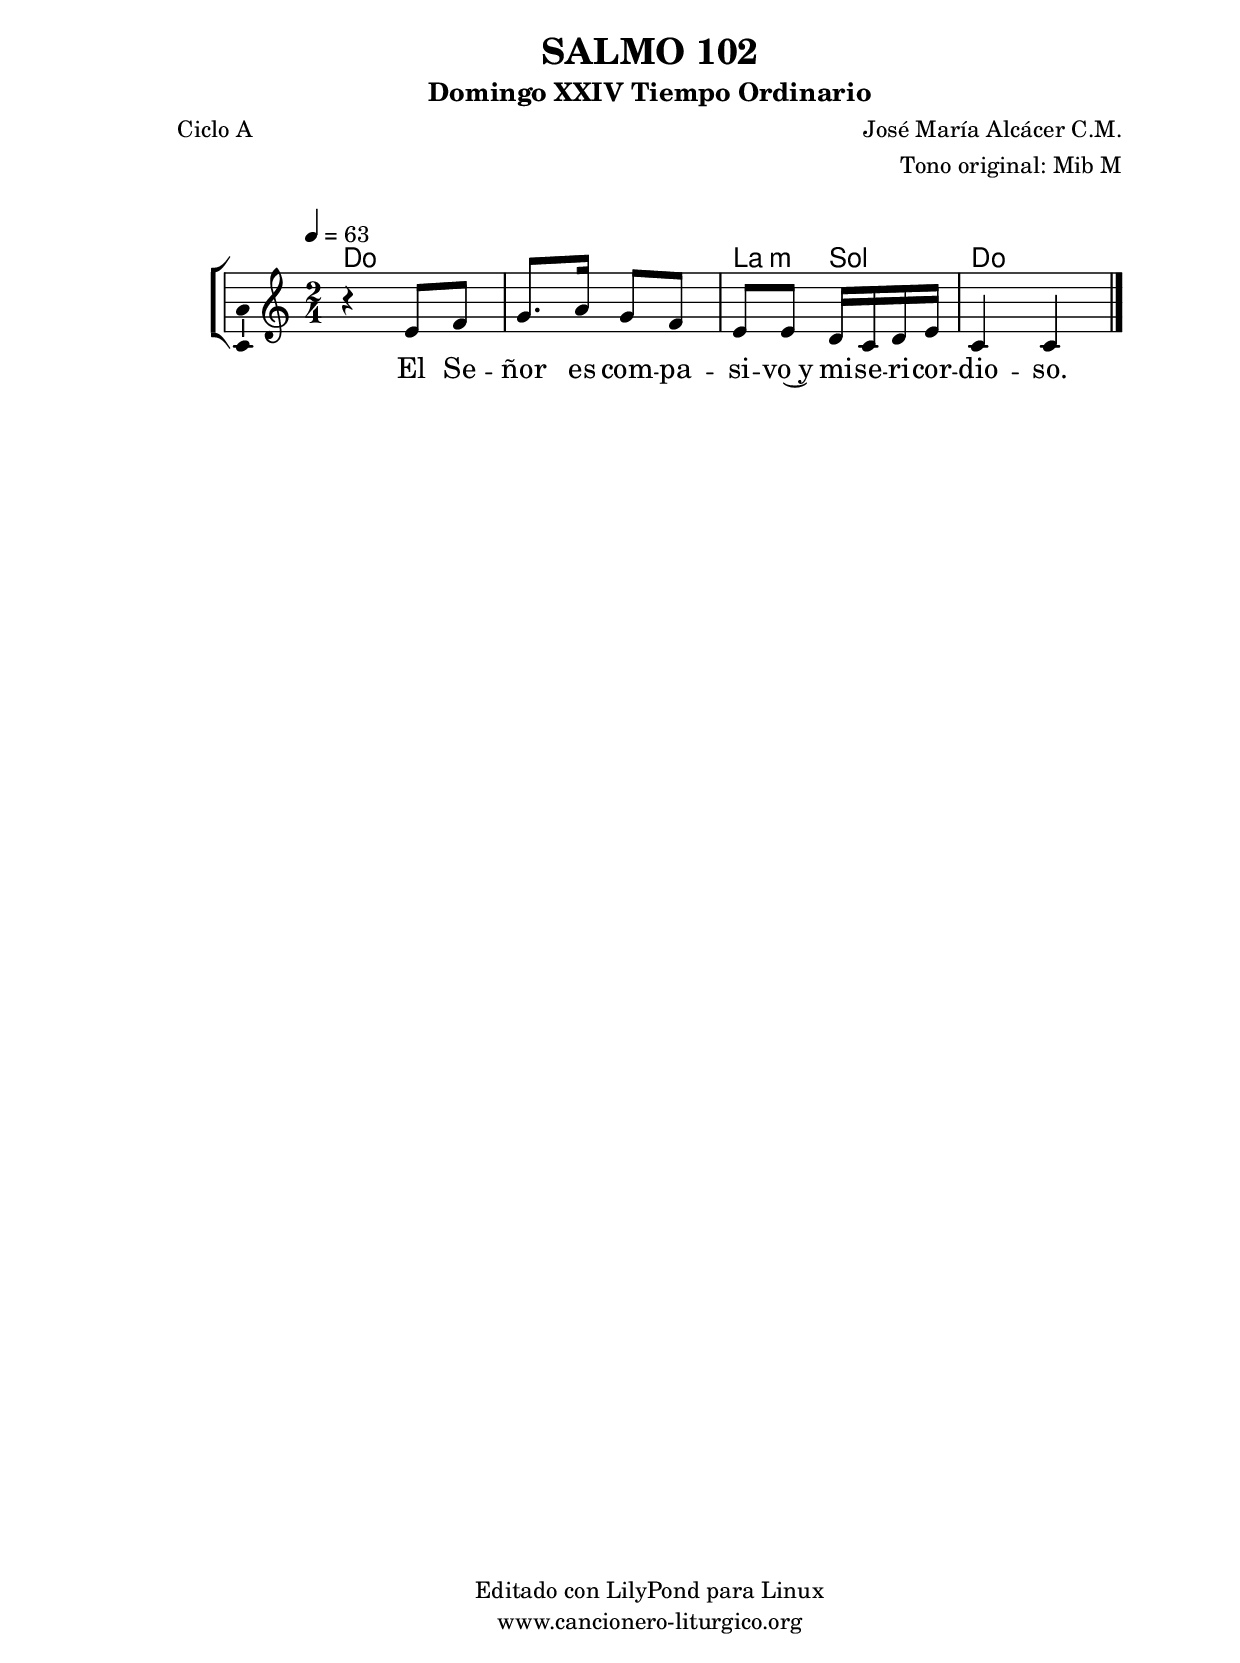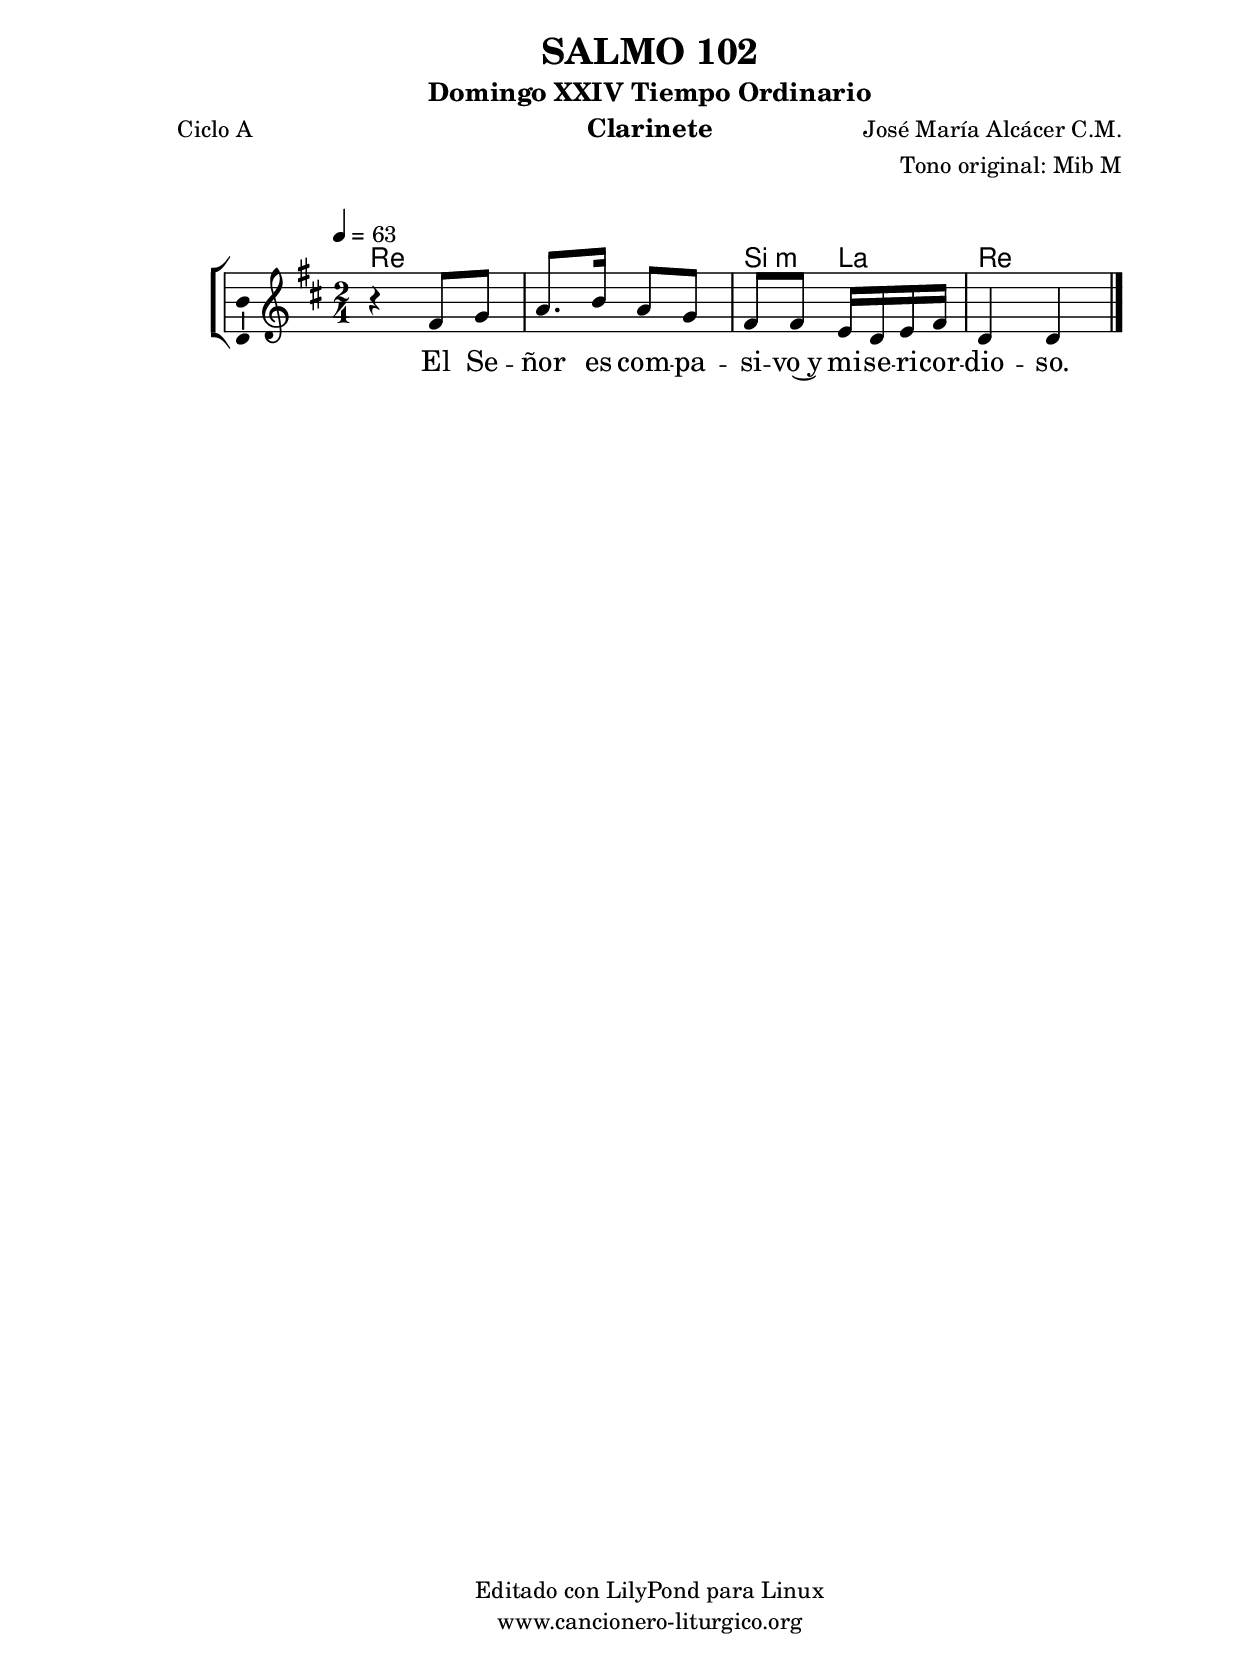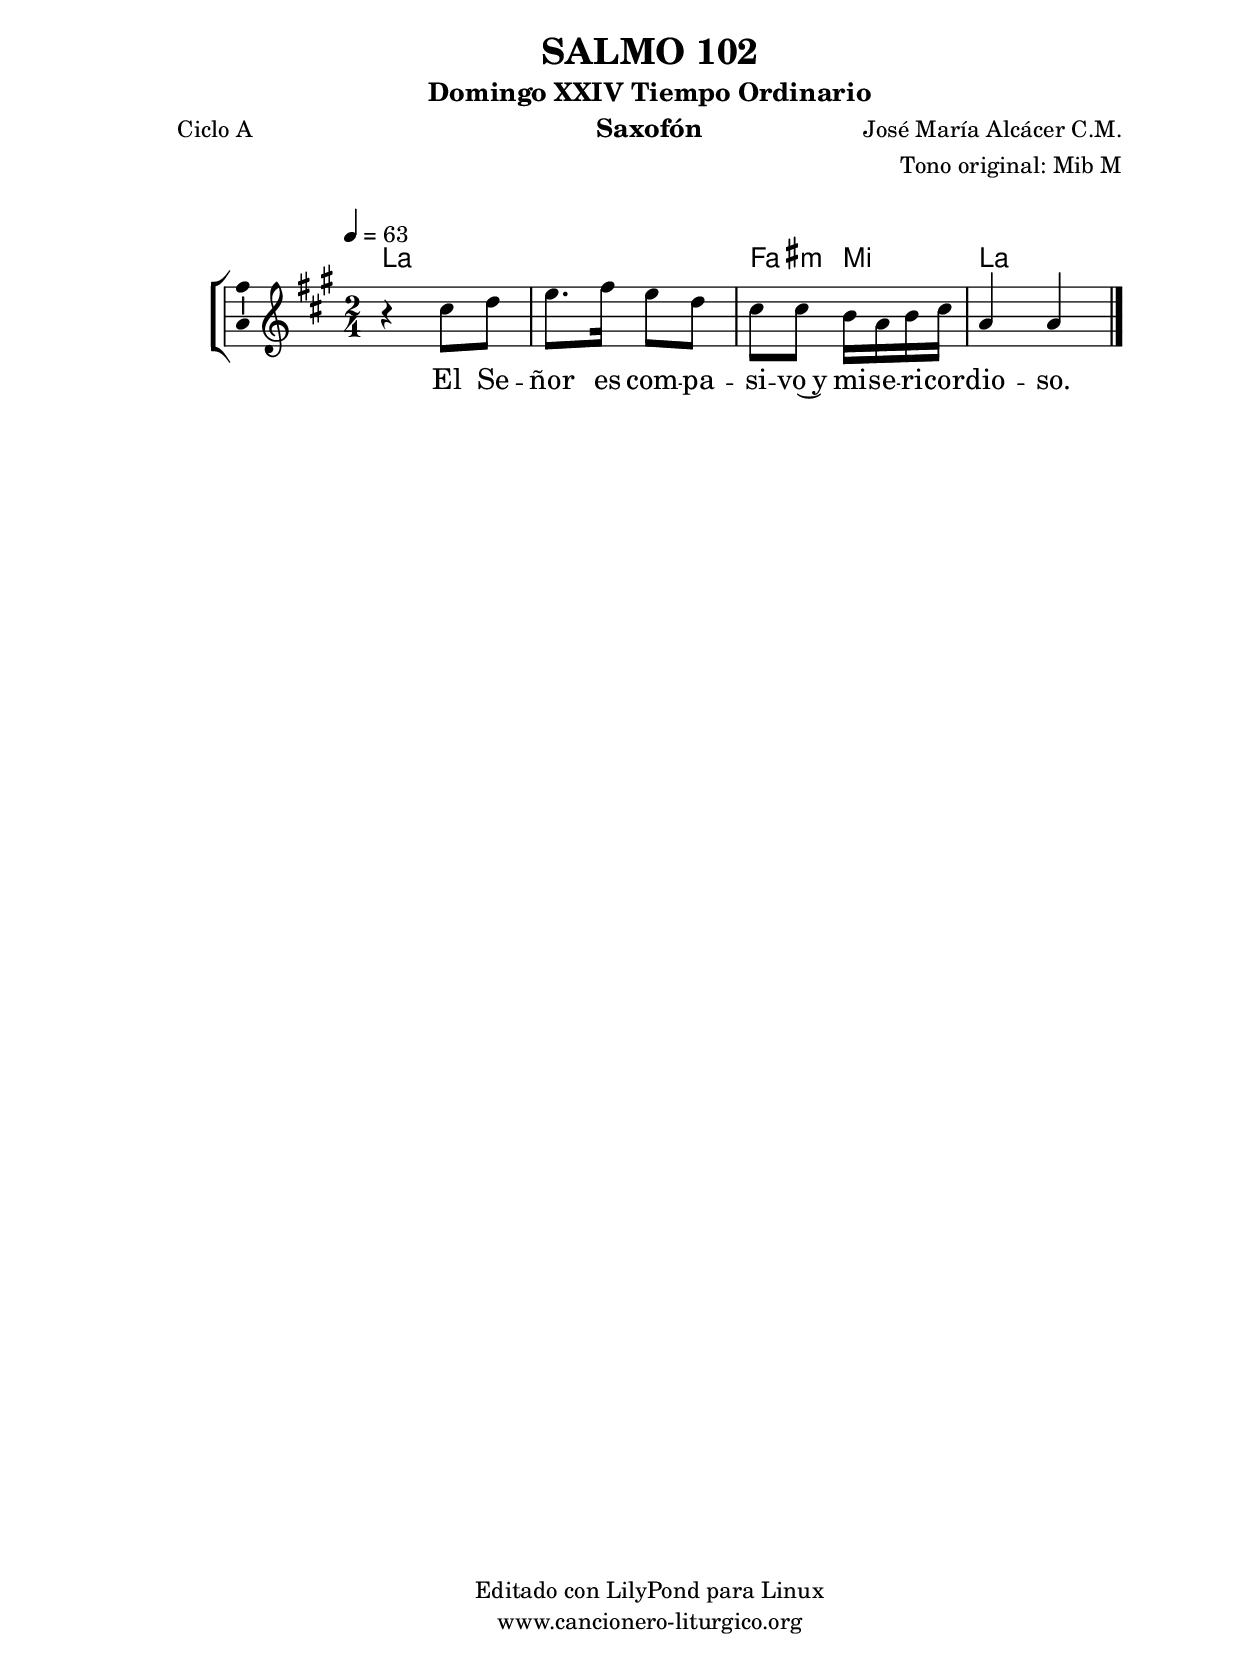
%
%para convertir .midi en .wav:
%timidity filename.midi -Ow -o finename.wav
%
%
%Para convertir de .wav a .mp3:
%lame -h -m j filename.wav
%
%
%para escuchar el midi:
%timidity nombrefichero.midi
%


%versión de lilypond para la que se ha escrito esta partitura:
\version "2.16.0"

	%Tamaño papel
	#(set-default-paper-size "a4")
	%Tamaño partitura
	#(set-global-staff-size 20)
	%No responde al pulsar sobre una nota
	#(ly:set-option 'point-and-click #f)

%parámetros del encabezamiento:
\header {
	title = "SALMO 102"
	subtitle = "Domingo XXIV Tiempo Ordinario"
	composer = "José María Alcácer C.M."
	poet = "Ciclo A"
	meter = ""
	arranger = "Tono original: Mib M"
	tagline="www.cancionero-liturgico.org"
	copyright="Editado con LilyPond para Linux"
	tiempo = "Ordinario"
	usos = "Salmo"
	letra = "El Señor es compasivo y misericordioso."
	}

%parámetros asociados al papel:
\paper  {
	oddHeaderMarkup = \markup {\fill-line { \on-the-fly #not-first-page \fromproperty #'header:title \on-the-fly #not-first-page \fromproperty #'header:composer }}
	evenHeaderMarkup = \markup {\fill-line { \fromproperty #'header:composer \fromproperty #'header:title }}
	#(set-paper-size "a4")
	print-page-number = ##f
	first-page-number = 1
	print-first-page-number = ##f
%	head-separation = 3.0 \cm
	top-margin = 2.0 \cm
	bottom-margin = 0.5\cm
%%%	bottom-margin = -1.0\cm
	left-margin = 3.0 \cm
	line-width = 16.0 \cm 
	indent = 8\mm
	interscoreline = 2.\mm
	between-system-space = 15\mm
%	para que las partituras no llenen la hoja:
	ragged-bottom = ##t
%	idem para la última hoja:
	ragged-last-bottom = ##f
%	para que las partituras llenen el ancho del papel:
	ragged-last = ##f
	after-title-space = 2.5 \cm
%page-count=1
%system-count=8

	%Flexible Vertical Spacing
%	markup-markup-spacing =
%	#'((basic-distance . 15) (minimum-distance . 15) (padding . 3))
	markup-system-spacing =
	#'((basic-distance . 15) (minimum-distance . 15) (padding . 3))
	system-system-spacing =
	#'((basic-distance . 15) (minimum-distance . 15) (padding . 3))
	score-system-spacing =
	#'((basic-distance . 15) (minimum-distance . 15) (padding . 5))
%	top-system-spacing = % header
%	#'((basic-distance . 8) (minimum-distance . 0) (padding . 3))
%	top-markup-spacing =
%	#'((basic-distance . 20) (minimum-distance . 20) (padding . 3))
	last-bottom-spacing = % footer
	#'((basic-distance . 5) (minimum-distance . 5) (padding . 3))
%	score-markup-spacing =
%	#'((basic-distance . 16) (minimum-distance . 13) (padding . 3))

	}


%parámetros que afectan a toda la partitura:
global =  {
	%clave de sol (G):
	\clef G
	%armadura:
	\transpose ees c
	\key ees \major
	\tempo 4=63
	\set Score.tempoHideNote = ##f
	}


acordes = {
	\italianChords
	\chordmode {
	\transpose ees c {

	ees2
	ees
	c4:m bes
	ees

	}
	}
}

melodia = 
\transpose ees c {
	\relative c''{
	\time 2/4
%	\partial 4*1

r4 g8 aes
bes8. c16 bes8 aes
g8 g f16 ees f g
ees4 ees

	\bar "|."
	}
	}


texto = \lyricmode {
El Se -- ñor es com -- pa -- si -- vo~y mi -- se -- ri -- cor -- dio -- so.
	}


acordesStaff = \context ChordNames = acordesStaff <<
	\set chordChanges = ##t
	\acordes
	>>


vozStaff = \context Voice = vozStaff
\with {\consists "Ambitus_engraver"}
<<
%	\set Staff.instrumentName = ""
%	\set Staff.shortInstrumentName = ""
%	\set Staff.midiInstrument = #"clarinet"
%	\set Staff.midiInstrument = #"cello"
%	\set Staff.midiInstrument = #"flute"
	\set Staff.midiInstrument = #"electric guitar (jazz)"
%	\set Staff.midiInstrument = #"english horn"
%	\set Staff.midiInstrument = #"violin"
%	\set Staff.midiInstrument = #"glockenspiel"
	\set Staff.midiMinimumVolume = #0.7
	\set Staff.midiMaximumVolume = #0.9
	\global
	\melodia
	>>


textoStaff = \context Lyrics = textoStaff <<
	\lyricsto vozStaff \texto
	>>

\book {
	\score {
		\context ChoirStaff {
			\override StaffGroup.SystemStartBracket #'collapse-height = #1
			\override Score.SystemStartBar #'collapse-height = #1
			<<
			\acordesStaff
			\vozStaff
			\textoStaff
			>>
			}
		\layout {
	    		\context {
				\Lyrics
				\override LyricText #'font-size = #2
				}
	   		 \context {
				\Score
				%fontSize = #3
				\override StaffSymbol #'staff-space = #(magstep +3)
				%\override Beam #'thickness = #0.55
				%\override SpacingSpanner #'spacing-increment = #1.0
				%\override Slur #'height-limit = #1.5
				}
			}
		}
	\score {
		\unfoldRepeats
		\context ChoirStaff {
			<<
			\acordesStaff
			\vozStaff
			>>
			}
		\midi {
	  		\context {
	  			\Score
				tempoWholesPerMinute = #(ly:make-moment 70 4)
				}
			}
		}
	}

%Partitura para clarinete
#(define output-suffix "C")
\book {
	\header{
		instrument = "Clarinete"
		}
	\score {
		\context ChoirStaff {
			\override StaffGroup.SystemStartBracket #'collapse-height = #1
			\override Score.SystemStartBar #'collapse-height = #1
\transpose c d
			<<
			\acordesStaff
			\vozStaff
			\textoStaff
			>>
			}
		\layout {
	    		\context {
				\Lyrics
				\override LyricText #'font-size = #2
				}
	   		 \context {
				\Score
				%fontSize = #3
				\override StaffSymbol #'staff-space = #(magstep +3)
				%\override Beam #'thickness = #0.55
				%\override SpacingSpanner #'spacing-increment = #1.0
				%\override Slur #'height-limit = #1.5
				}
			}
		}
	}

%Partitura para saxofón
#(define output-suffix "S")
\book {
	\header{
		instrument = "Saxofón"
		}
	\score {
		\context ChoirStaff {
			\override StaffGroup.SystemStartBracket #'collapse-height = #1
			\override Score.SystemStartBar #'collapse-height = #1
\transpose c a
			<<
			\acordesStaff
			\vozStaff
			\textoStaff
			>>
			}
		\layout {
	    		\context {
				\Lyrics
				\override LyricText #'font-size = #2
				}
	   		 \context {
				\Score
				%fontSize = #3
				\override StaffSymbol #'staff-space = #(magstep +3)
				%\override Beam #'thickness = #0.55
				%\override SpacingSpanner #'spacing-increment = #1.0
				%\override Slur #'height-limit = #1.5
				}
			}
		}
	}

